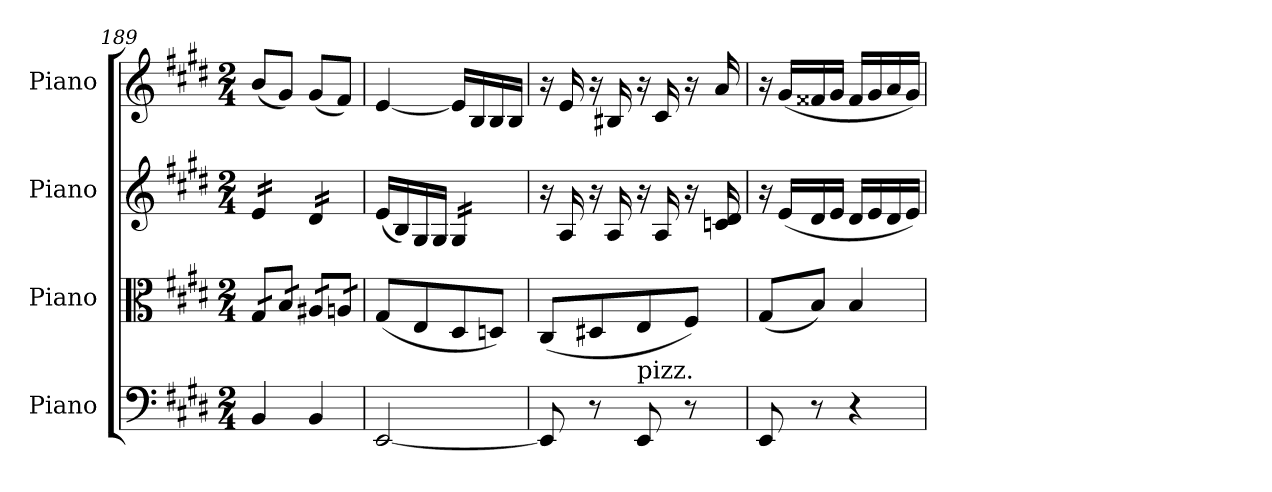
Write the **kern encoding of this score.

**kern	**kern	**kern	**kern
*part4	*part3	*part2	*part1
*staff4	*staff3	*staff2	*staff1
*I"Piano	*I"Piano	*I"Piano	*I"Piano
*I'Pno	*I'Pno	*I'Pno	*I'Pno
*clefF4	*clefC3	*clefG2	*clefG2
*k[f#c#g#d#]	*k[f#c#g#d#]	*k[f#c#g#d#]	*k[f#c#g#d#]
*M2/4	*M2/4	*M2/4	*M2/4
=189	=189	=189	=189
*	*tremolo	*	*
*	*	*tremolo	*
4BB/	16G#/LL	16e/LL	(8b/L
.	16G#/	16e/	.
.	16B/	16e/	8g#/J)
.	16B/JJ	16e/JJ	.
4BB/	16A#X/LL	16d#/LL	(8g#/L
.	16A#X/	16d#/	.
.	16An/	16d#/	8f#/J)
.	16An/JJ	16d#/JJ	.
*	*	*Xtremolo	*
*	*Xtremolo	*	*
=190	=190	=190	=190
[2EE/	(8G#/L	(16e/LL	[4e/
.	.	16B/)	.
.	8E/	16G#/	.
.	.	16G#/JJ	.
*	*	*tremolo	*
.	8D#/	16G#/LL	16e/LL]
.	.	16G#/	16B/
.	8Dn/J)	16G#/	16B/
.	.	16G#/JJ	16B/JJ
*	*	*Xtremolo	*
!!LO:LB:g=z
=191	=191	=191	=191
8EE/]	(8C#/L	16r	16r
.	.	16A/	16e/
8r	8D#X/	16r	16r
.	.	16A/	16B#X/
!LO:TX:a:t=pizz.	!	!	!
8EE/	8E/	16r	16r
.	.	16A/	16c#/
8r	8F#/J)	16r	16r
.	.	16cn/ 16d#/	16a/
=192	=192	=192	=192
8EE/	(8G#/L	16r	16r
.	.	(16e/LL	(16g#/LL
8r	8B/J)	16d#/	16f##X/
.	.	16e/JJ	16g#/JJ
4r	4B/	16d#/LL	16f##/LL
.	.	16e/	16g#/
.	.	16d#/	16a/
.	.	16e/JJ)	16g#/JJ)
=	=	=	=
*-	*-	*-	*-
